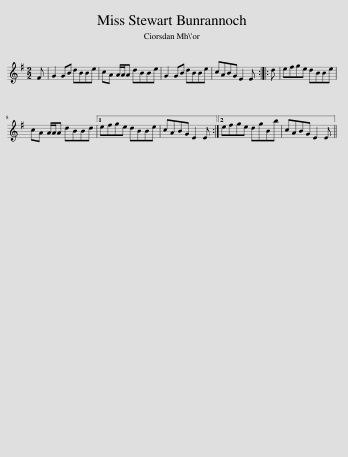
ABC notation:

X:1
L:1/8
M:2/2
I:linebreak $
K:Emin
V:1 treble
V:1
 F | G2 GB dBBe | cA A/A/A dBBe | G2 GB dBBe | cABG E2 E :: %5
 d | efge dBBe |$ cA A/A/A dBBd |1 efge dBBe | cABG E2 E :|2 %10
 efge dgBb | cABG E2 E || %12
